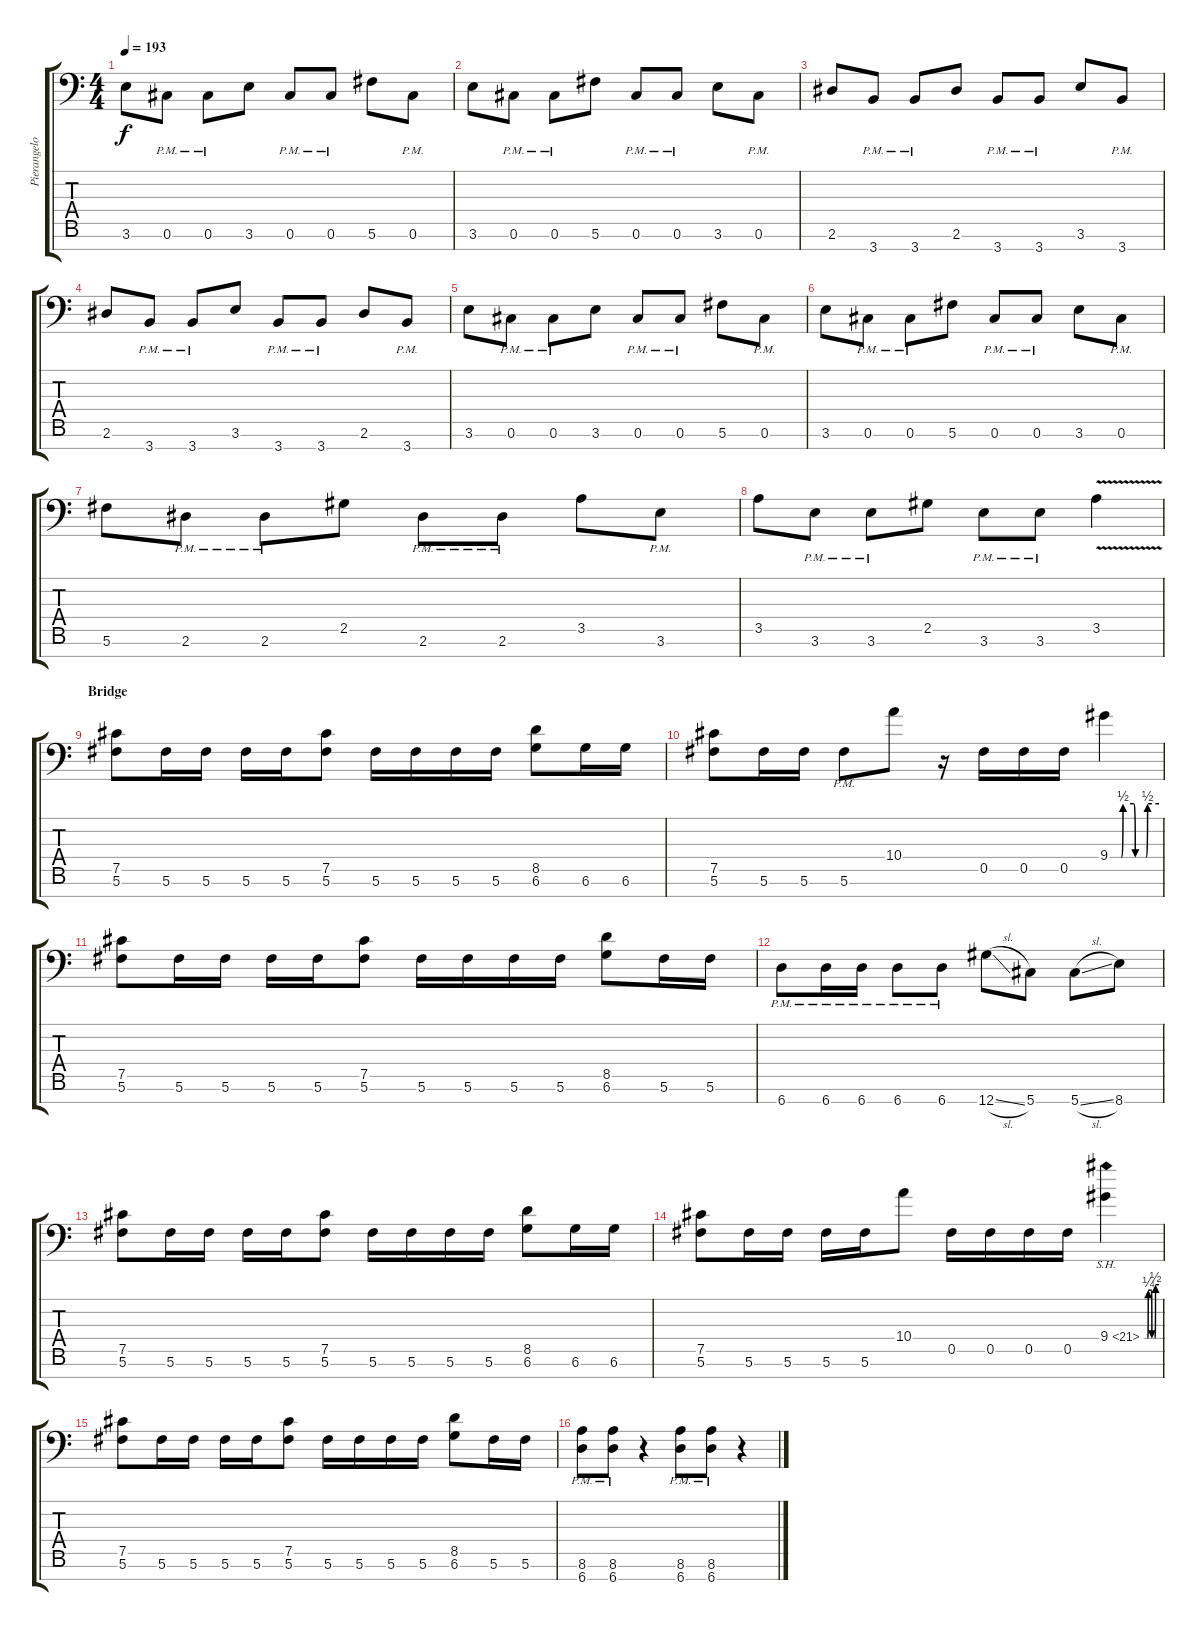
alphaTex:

\track ("Pierangelo Giglioni" "Pierangelo") {instrument distortionguitar}
\staff {score tabs}
\tuning (Db4 Ab3 E3 B2 Gb2 Db2 Ab1) {hide}
\ts (4 4)
\tempo 193
\clef f4
\ks c
3.6.8{dy f} 0.6{pm}.8 0.6{pm}.8 3.6.8 0.6{pm}.8 0.6{pm}.8 5.6.8 0.6{pm}.8 |
3.6.8 0.6{pm}.8 0.6{pm}.8 5.6.8 0.6{pm}.8 0.6{pm}.8 3.6.8 0.6{pm}.8 |
2.6.8 3.7{pm}.8 3.7{pm}.8 2.6.8 3.7{pm}.8 3.7{pm}.8 3.6.8 3.7{pm}.8 |
2.6.8 3.7{pm}.8 3.7{pm}.8 3.6.8 3.7{pm}.8 3.7{pm}.8 2.6.8 3.7{pm}.8 |
3.6.8 0.6{pm}.8 0.6{pm}.8 3.6.8 0.6{pm}.8 0.6{pm}.8 5.6.8 0.6{pm}.8 |
3.6.8 0.6{pm}.8 0.6{pm}.8 5.6.8 0.6{pm}.8 0.6{pm}.8 3.6.8 0.6{pm}.8 |
5.6.8 2.6{pm}.8 2.6{pm}.8 2.5.8 2.6{pm}.8 2.6{pm}.8 3.5.8 3.6{pm}.8 |
3.5.8 3.6{pm}.8 3.6{pm}.8 2.5.8 3.6{pm}.8 3.6{pm}.8 3.5{v}.4 |
\section ("" "Bridge")
(7.5 5.6).8 5.6.16 5.6.16 5.6.16 5.6.16 (7.5 5.6).8 5.6.16 5.6.16 5.6.16 5.6.16 (8.5 6.6).8 6.6.16 6.6.16 |
(7.5 5.6).8 5.6.16 5.6.16 5.6{pm}.8 10.4.8 r.16 0.5.16 0.5.16 0.5.16 9.4{be (custom 0 0 14 0 16 2 29 2 31 0 44 0 46 2 60 2)}.4 |
(7.5 5.6).8 5.6.16 5.6.16 5.6.16 5.6.16 (7.5 5.6).8 5.6.16 5.6.16 5.6.16 5.6.16 (8.5 6.6).8 5.6.16 5.6.16 |
6.7{pm}.8 6.7{pm}.16 6.7{pm}.16 6.7{pm}.8 6.7{pm}.8 12.7{sl}.8 5.7.8 5.7{sl}.8 8.7.8 |
(7.5 5.6).8 5.6.16 5.6.16 5.6.16 5.6.16 (7.5 5.6).8 5.6.16 5.6.16 5.6.16 5.6.16 (8.5 6.6).8 6.6.16 6.6.16 |
(7.5 5.6).8 5.6.16 5.6.16 5.6.16 5.6.16 10.4.8 0.5.16 0.5.16 0.5.16 0.5.16 9.4{be (custom 0 0 14 0 16 1 29 1 31 0 44 0 46 2 60 2) sh 12}.4 |
(7.5 5.6).8 5.6.16 5.6.16 5.6.16 5.6.16 (7.5 5.6).8 5.6.16 5.6.16 5.6.16 5.6.16 (8.5 6.6).8 5.6.16 5.6.16 |
(8.6{pm} 6.7{pm}).8 (8.6{pm} 6.7{pm}).8 r.4 (8.6{pm} 6.7{pm}).8 (8.6{pm} 6.7{pm}).8 r.4
